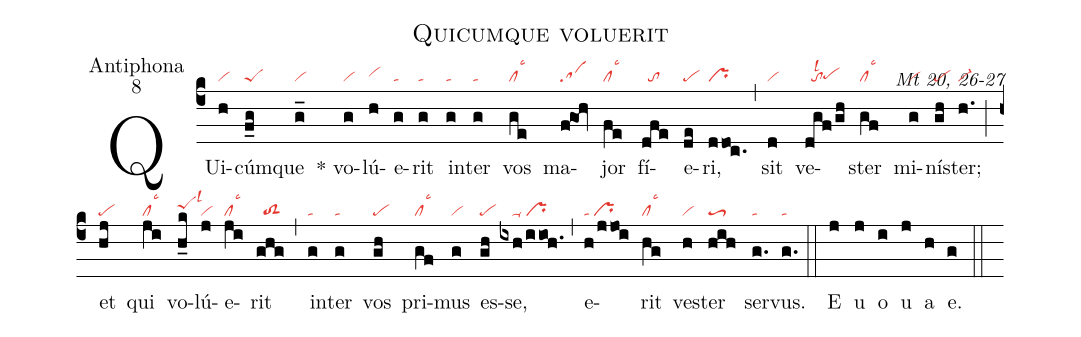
nabc-lines:1;
name:Quicumque voluerit;
office-part:Antiphona;
mode:8;
commentary:Mt 20, 26-27;
nabc-lines: 1;
%%
(c4) QUi(h|vi)cúm(f_g|peS)que(g_|vi) <sp>*</sp> vo(g|vi)lú(h|vihh)e(g|ta)rit(g|ta) in(g|ta)ter(g|ta) vos(ge|cllsc3) ma(f!goh|sa)jor(fe|cllsc3) fí(dfe|//to)e(de|pe)ri,(ddoc.|pr) (,) sit(d|vi) ve(dgf/gh|//tolsl2pehg)ster(gf|cllsc3) mi(g|vi)ní(gh|pe)ster;(h.|vi-) (;) et(hj|pe) qui(ji|cllsc3) vo(h_k|peShilsl3)lú(j|vi)e(ji|cllsc3)rit(ghg|//toS2) (,) in(g|ta)ter(g|ta) vos(gh|pe) pri(gf|cllsc3)mus(g|vi) es(gh|pe)se,(ixh/iioh.|////ta-/pr) (,) e(h/jjoi|ta/pr)rit(hg|cllsc3) ves(h|vi)ter(hih|toS3) ser(g.|ta)vus.(g.|ta) (::)
<eu>E(j) u(j) o(i) u(j) a(h) e.(g) </eu>(::)
